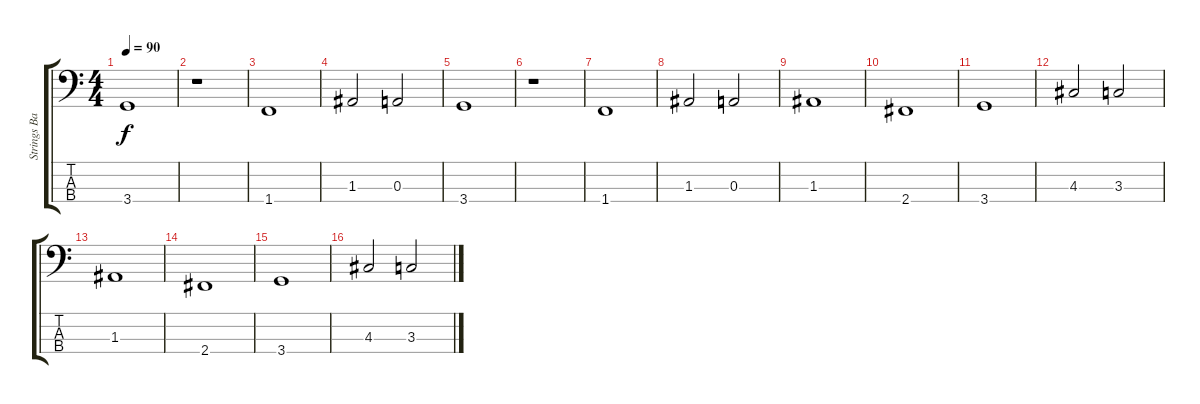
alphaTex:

\track ("Strings Bass" "Strings Ba") {instrument electricbassfinger}
\staff {score tabs}
\tuning (G2 D2 A1 E1) {hide}
\ts (4 4)
\tempo 90
\clef f4
\ks c
3.4.1{dy f} |
r.1 |
1.4.1 |
1.3.2 0.3.2 |
3.4.1 |
r.1 |
1.4.1 |
1.3.2 0.3.2 |
1.3.1 |
2.4.1 |
3.4.1 |
4.3.2 3.3.2 |
1.3.1 |
2.4.1 |
3.4.1 |
4.3.2 3.3.2
